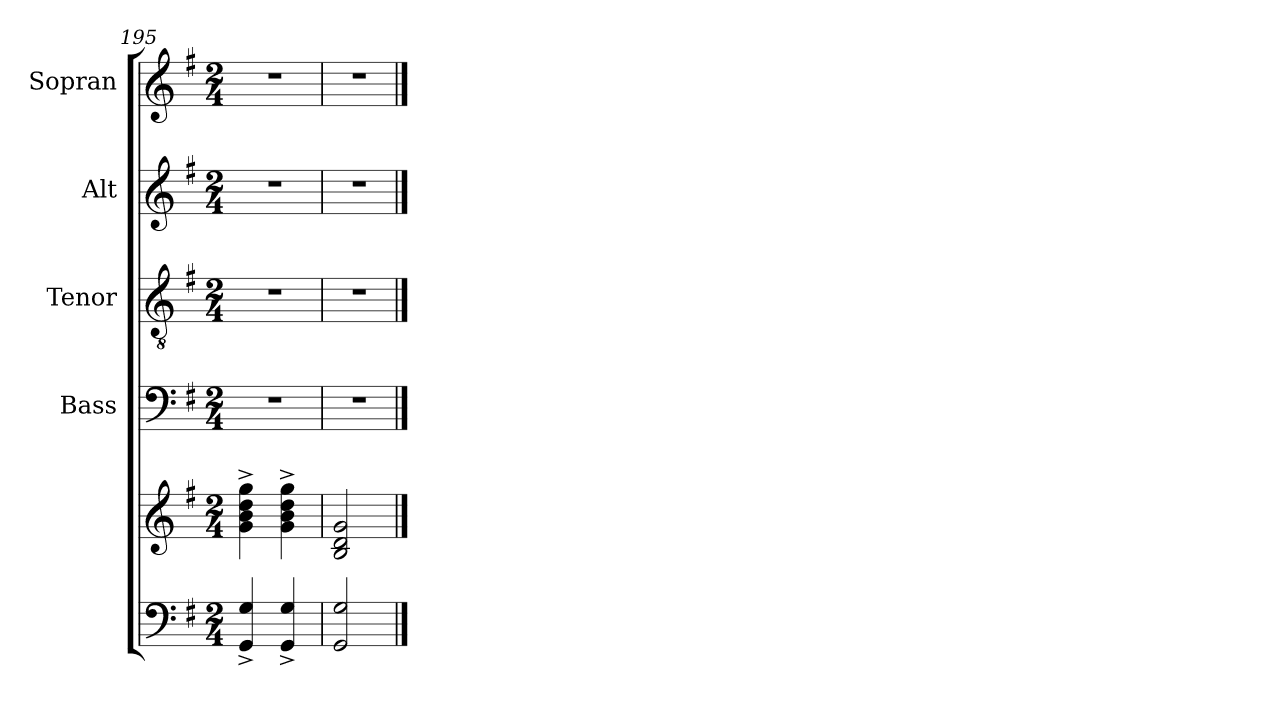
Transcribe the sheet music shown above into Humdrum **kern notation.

**kern	**kern	**kern	**kern	**kern	**kern
*part5	*part5	*part4	*part3	*part2	*part1
*staff6	*staff5	*staff4	*staff3	*staff2	*staff1
*	*	*I"Bass	*I"Tenor	*I"Alt	*I"Sopran
*	*	*I'B.	*I'T.	*I'A.	*I'S.
*clefF4	*clefG2	*clefF4	*clefGv2	*clefG2	*clefG2
*k[f#]	*k[f#]	*k[f#]	*k[f#]	*k[f#]	*k[f#]
*G:	*G:	*G:	*G:	*G:	*G:
*M2/4	*M2/4	*M2/4	*M2/4	*M2/4	*M2/4
=195	=195	=195	=195	=195	=195
4GG/^< 4G/^<	4g\^> 4b\^> 4dd\^> 4gg\^>	2r	2r	2r	2r
4GG/^< 4G/^<	4g\^> 4b\^> 4dd\^> 4gg\^>	.	.	.	.
=196	=196	=196	=196	=196	=196
2GG/ 2G/	2B/ 2d/ 2g/	2r	2r	2r	2r
==	==	==	==	==	==
*-	*-	*-	*-	*-	*-
